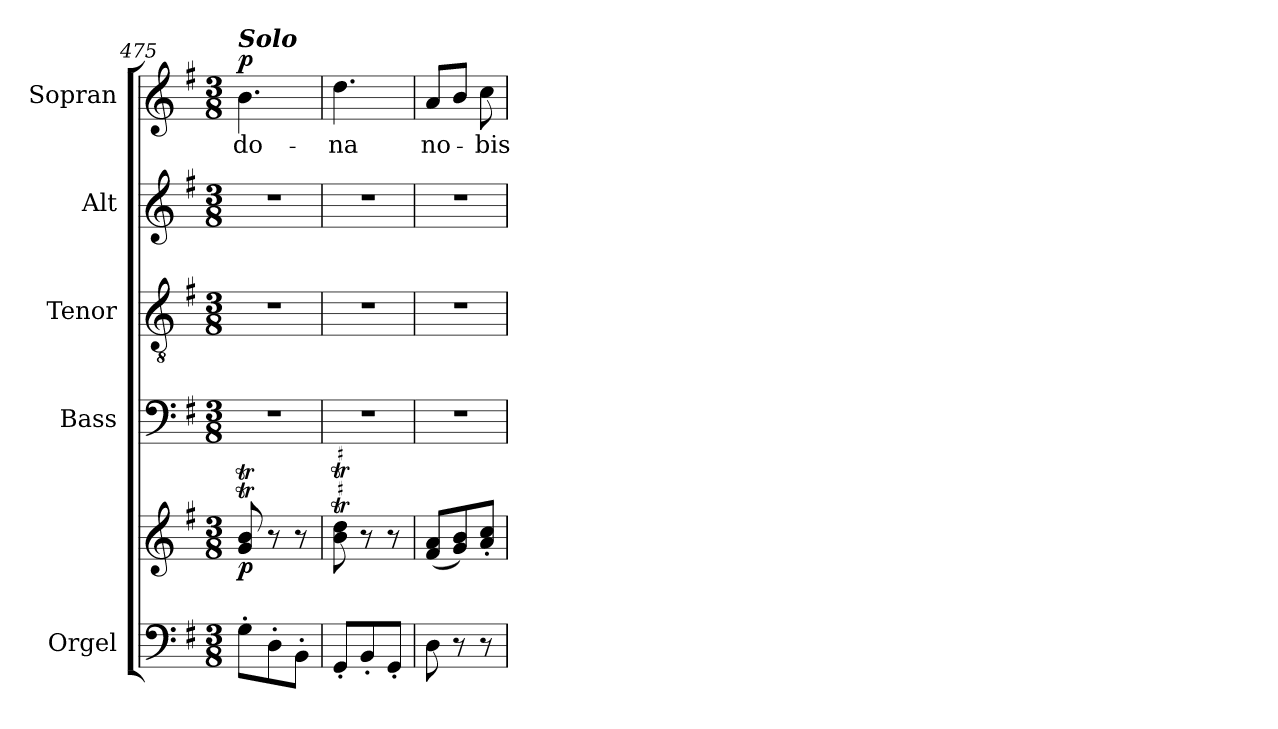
**kern	**kern	**dynam	**kern	**kern	**kern	**kern	**text	**dynam
*part5	*part5	*part5	*part4	*part3	*part2	*part1	*part1	*part1
*staff6	*staff5	*staff5/6	*staff4	*staff3	*staff2	*staff1	*staff1	*staff1
*I"Orgel	*	*	*I"Bass	*I"Tenor	*I"Alt	*I"Sopran	*	*
*I'Org.	*	*	*I'B.	*I'T.	*I'A.	*I'S.	*	*
*clefF4	*clefG2	*	*clefF4	*clefGv2	*clefG2	*clefG2	*	*
*k[f#]	*k[f#]	*	*k[f#]	*k[f#]	*k[f#]	*k[f#]	*	*
*G:	*G:	*	*G:	*G:	*G:	*G:	*	*
*M3/8	*M3/8	*	*M3/8	*M3/8	*M3/8	*M3/8	*	*
=475	=475	=475	=475	=475	=475	=475	=475	=475
!	!	!	!	!	!	!LO:TX:a:Bi:t=Solo	!	!
!	!	!LO:DY:b	!	!	!	!	!LO:LY:b	!LO:DY:a
8G'>\L	8g/T 8b/T	p	4.r	4.r	4.r	4.b\	do-	p
8D'>\	8r	.	.	.	.	.	.	.
8BB'>\J	8r	.	.	.	.	.	.	.
=476	=476	=476	=476	=476	=476	=476	=476	=476
!	!	!	!	!	!	!	!LO:LY:b	!
8GG'</L	8b\T 8dd\T	.	4.r	4.r	4.r	4.dd\	-na	.
8BB'</	8r	.	.	.	.	.	.	.
8GG'</J	8r	.	.	.	.	.	.	.
=477	=477	=477	=477	=477	=477	=477	=477	=477
!	!	!	!	!	!	!	!LO:LY:b	!
8D\	(<8f#/ 8a/L	.	4.r	4.r	4.r	8a/L	no-	.
8r	8g/ 8b/)	.	.	.	.	8b/J	.	.
!	!	!	!	!	!	!	!LO:LY:b	!
8r	8a/'< 8cc/'<J	.	.	.	.	8cc\	-bis	.
=	=	=	=	=	=	=	=	=
*-	*-	*-	*-	*-	*-	*-	*-	*-
